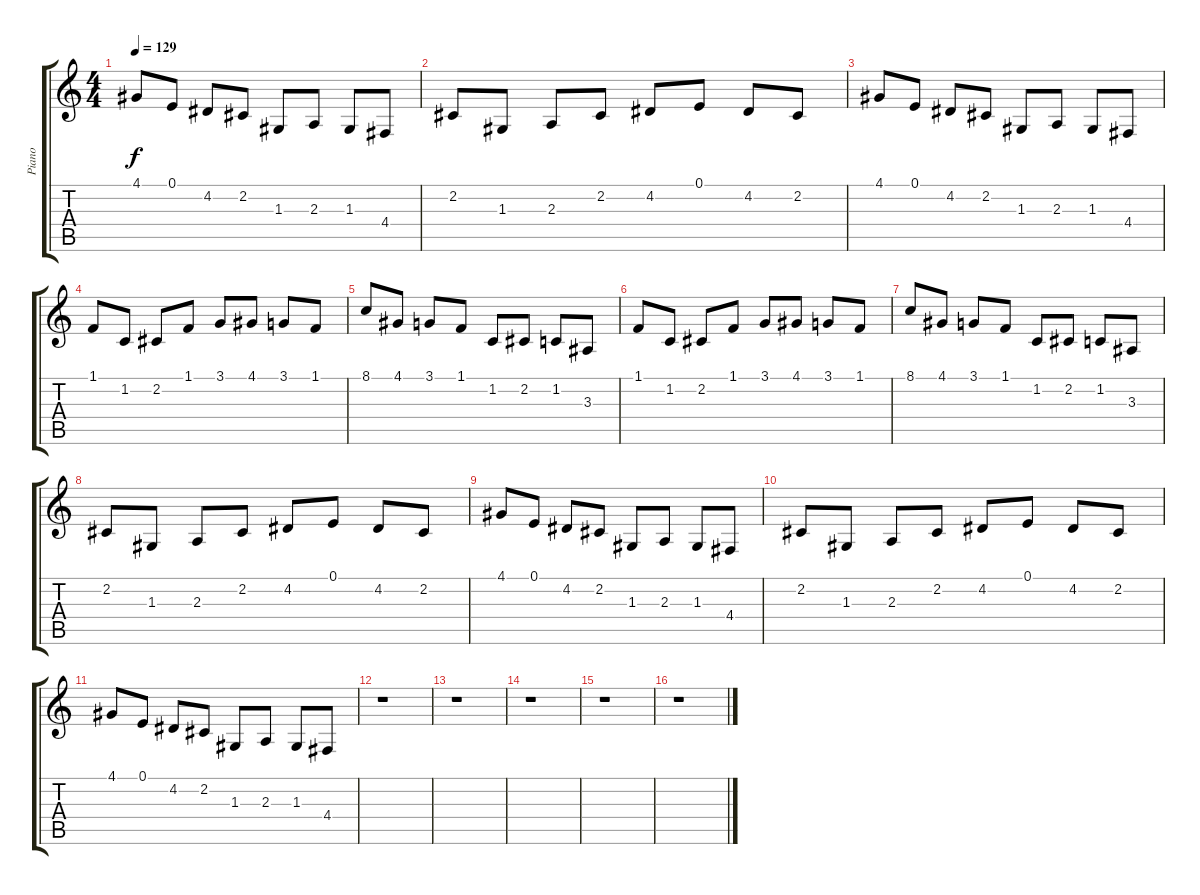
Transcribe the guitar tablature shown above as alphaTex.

\track ("Piano" "Piano") {instrument brightacousticpiano}
\staff {score tabs}
\tuning (E4 B3 G3 D3 A2 E2) {hide}
\ts (4 4)
\tempo 129
\clef g2
\ks c
4.1.8{dy f} 0.1.8 4.2.8 2.2.8 1.3.8 2.3.8 1.3.8 4.4.8 |
2.2.8 1.3.8 2.3.8 2.2.8 4.2.8 0.1.8 4.2.8 2.2.8 |
4.1.8 0.1.8 4.2.8 2.2.8 1.3.8 2.3.8 1.3.8 4.4.8 |
1.1.8 1.2.8 2.2.8 1.1.8 3.1.8 4.1.8 3.1.8 1.1.8 |
8.1.8 4.1.8 3.1.8 1.1.8 1.2.8 2.2.8 1.2.8 3.3.8 |
1.1.8 1.2.8 2.2.8 1.1.8 3.1.8 4.1.8 3.1.8 1.1.8 |
8.1.8 4.1.8 3.1.8 1.1.8 1.2.8 2.2.8 1.2.8 3.3.8 |
2.2.8 1.3.8 2.3.8 2.2.8 4.2.8 0.1.8 4.2.8 2.2.8 |
4.1.8 0.1.8 4.2.8 2.2.8 1.3.8 2.3.8 1.3.8 4.4.8 |
2.2.8 1.3.8 2.3.8 2.2.8 4.2.8 0.1.8 4.2.8 2.2.8 |
4.1.8 0.1.8 4.2.8 2.2.8 1.3.8 2.3.8 1.3.8 4.4.8 |
r.1 |
r.1 |
r.1 |
r.1 |
r.1
